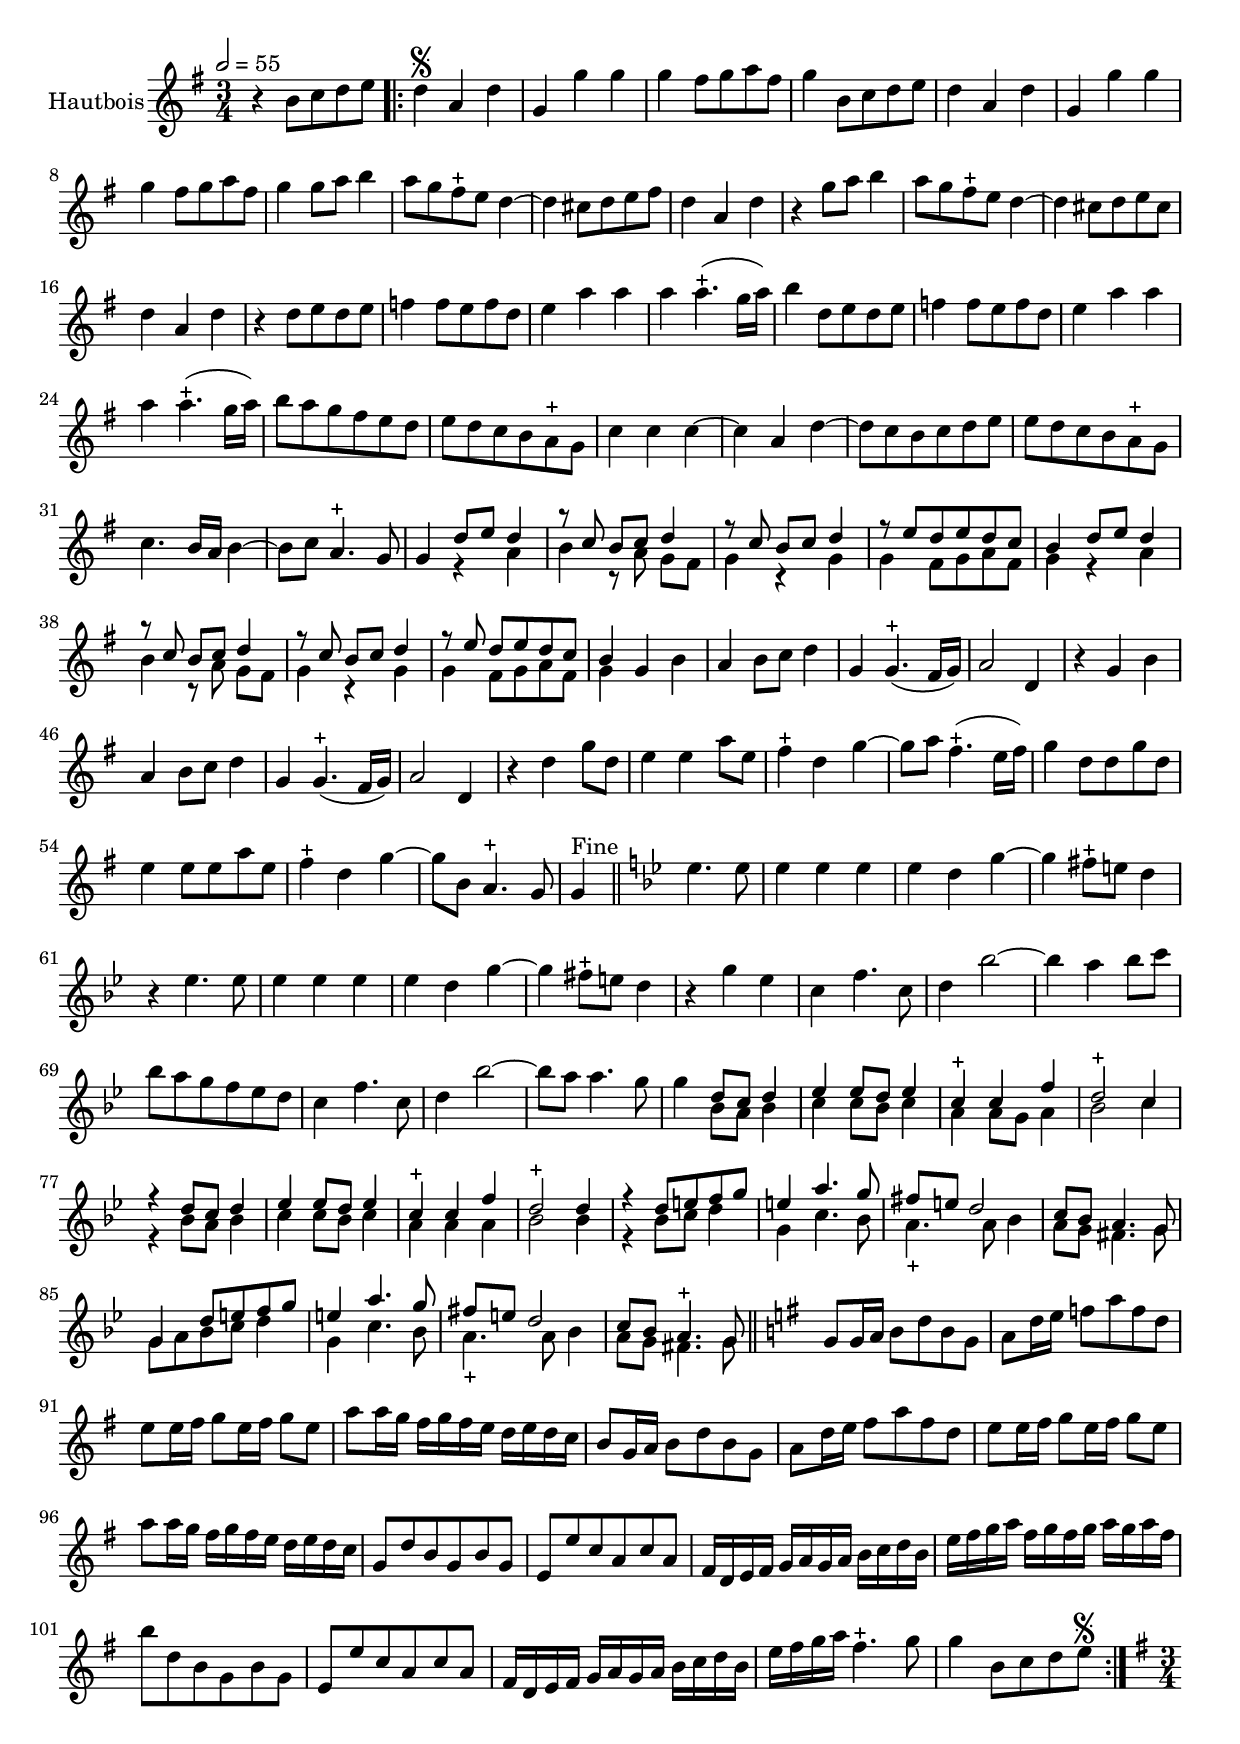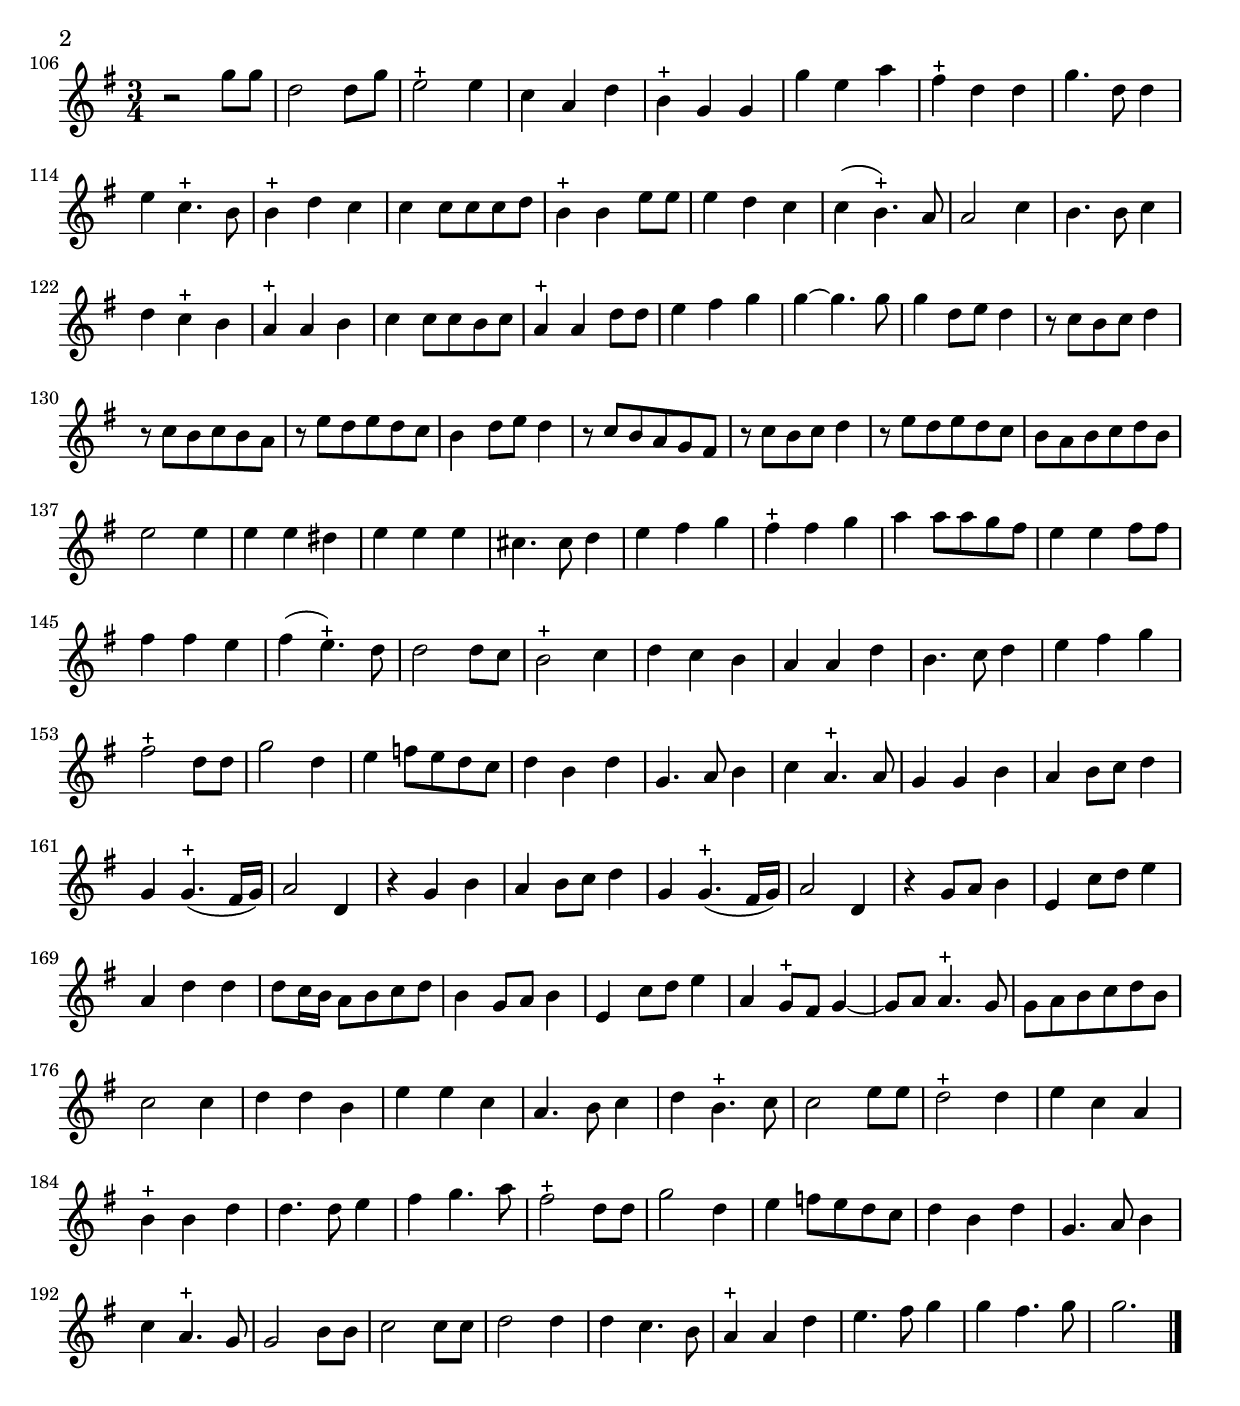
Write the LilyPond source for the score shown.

%% Identification
\context Voice = "recorder"

\relative c'' { 	 
%	\set Staff.instrumentName = \markup { \column { "Htb / Rec." } }
	\set Staff.instrumentName = \markup { \column { "Hautbois" } }
	\set Staff.midiInstrument = "Oboe"
%	\set Staff.printKeyCancellation = ##f

  \once \override Staff.TimeSignature.style = #'()
 % 	\set Score.currentBarNumber = # 731
  	\tempo 2=55
  	\time 3/4
        \clef "treble"
        \key g \major
        
        r4 b8 c d e \bar ".|:" | d4 \segno a d | g, g' g | g fis8 g a fis | g4 b,8 c d e 
%736
	d4 a d | g, g' g | g fis8 g a fis | g4 g8 a b4 | a8 g fis-+ e d4~ 
%741	
	d cis8 d e fis | d4 a d | r g8 a b4 | a8 g fis-+ e d4~ | d cis8 d e cis | 
%746
	d4 a d | r4 d8 e d e | f4 f8 e f d | e4 a a |  a a4.-+ (g16 a) | 
	b4 d,8 e d e | f4 f8 e f d | e4 a a |
% page 214
	a4 a4.-+ (g16 a) | b8 a g fis e d | e d c b a-+ g| c4 c c~ | c a d~ | d8 c b c d e |
%760
	e d c b a-+ g | c4. b16 a b4~ | b8 c a4.-+ g8 |
	%33
	g4 
% début à 2 voix	
	<<	{d'8 e d4 | r8 c b [c] d4 | r8 c b [c] d4 | } \\
		{r4 a | b r8 a g [fis] | g4 r g | }
	>>		
%36
	
<<	{r8 e' d e d c | b4 d8 e d4 | r8 c b [c] d4 r8 c b [c] d4 | r8 e d [e d c] | b4 } \\
	{ g4 fis8 g a fis | g4 r a | b r8 a g [fis] | g4 r g | g fis8 g a fis | g4 }
>>	
%42
	g4 b a4 b8 c d4 | g, g4.-+ (fis16 g) | a2 d,4 | r4 g b | a b8 c d4 |
%page 216
	g,4 g4.-+ (fis16 g) | a2 d,4 | r d' g8 d | e4 e a8 e | fis4-+ d  g~|
%782
	g8 a fis4.-+ (e16 fis) | g4 d8 d g d | e4 e8 e a e | fis4-+ d g~ | g8 b, a4.-+ g8 |
%page 217
	g4^\markup "Fine" \bar "||" 
	
	\key bes \major 
	
	es'4. es8 | es4 es es | es d g~ g fis8-+ e d4 | r4 es4. es8 |
%792
	es4 es es | es d g~ | g fis8-+ e d4 | r g es | c f4. c8 |
%797
	d4 bes'2~ | bes4 a bes8 c | bes a g f es d | c4 f4. c8 | d4 bes'2~ |
%802
	bes8 a a4. g8 | g4 
	
	<<
		{ d8 c d4 | es4 es8 d es4 | c4-+ c f | d2-+ c4 | } \\
		{ bes8 a bes4 | c c8 bes c4 | a a8 g a4 | bes2 c4   }
	>>		
			
		
%page 219
	<<
	{r4 d8 c d4 | es4 es8 d es4 | c-+ c f | d2-+ d4 | r4 d8 e f g |} \\
	{ r4 bes,8 a bes4 | c c8 bes c4 | a4 a a | bes2 bes4 r4 bes8 c d4 }
	>>		
%812
<<	{ e4 a4. g8 | fis8 e d2 c8 bes a4.g8 | g4 d'8 e f g | } \\
	{ g,4 c4. bes8 |a4.-+ a8 bes4 | a8 g fis4. g8 | g a bes c d4 }
>>
% 816
<<	{ e4 a4. g8 | fis e d2 | c8 bes a4.-+ g8 } \\
	{g4 c4. bes8 | a4.-+ a8 bes 4 | a8 g fis4. g8 }
>>
 \bar "||" 
	\key g \major g8 g16 a b8 d b g | 
% Page 220 - mesure 820
	a8 d16 e f8 a f d | e e16 fis g8 e16 fis g8 e | 
	a a16 g fis g fis e d e d c |b8 g16 a b8 d b g |
%824
	a d16 e fis8 a fis d | e e16 fis g8 e16 fis g8 e | 
	a a16 g fis g fis e d e d c |
%827
	g8 d' b g b g | e e' c a c a | fis16 d e fis g a g a b c d b | 
	e fis g a fis g fis g a g a fis | b8 d, b g b g | 
%832
	e e' c a c a | fis16 d e fis g a g a b c d b | 
	e fis g a fis4.-+ g8 | g4 b,8 c d e \segno \bar ":|." \pageBreak
	
	\time 3/4
%Page 222
	\key g \major
	r2 g8 g | d2 d8 g | e2-+ e4 | c a d | b4-+ g g |
	g' e a | fis-+ d d | g4. d8 d4 | e c4.-+ b8 | b4-+ d c |
%page 223 mes. 846
	c4 c8 c c d | b4-+ b e8 e | e4 d c | c (b4.)-+ a8 | a2 c4
%851
	b4. b8 c4 | d c-+ b | a-+ a4 b | c c8 c b c | a4-+ a d8 d | 
%page 224
	 e4 fis g | g4~ g4. g8 | g4 d8 e d4 | r8 c b8 c d4 | 
	r8 c b c b a | r8 e' d e d c | b4 d8 e d4 | r8 c b a g fis |
%864
	r8 c' b c d4 | r8 e d e d c |
%page 866
	b8 a b c d b | e2 e4 | e e dis | e e e | cis4. cis8 d4 | 
	e fis g | fis-+ fis g | a a8 a g fis | e4 e fis8 fis | 
%page 226
	fis4 fis e | fis (e4.-+) d8 | d2 d8 c | b2-+ c4 | d c b |
%880
	a4 a d | b4. c8 d4 | e fis g | fis2-+  d8 d | g2 d4
	e4 f8 e d c | d4 b d | g,4. a8 b4 | c4 a4.-+ a8
%page 227
	g4 g b | a b8 c d4 | g, g4.-+ (fis16 g) | a2 d,4 | r g b |
	a b8 c d4 | g, g4.-+ (fis16 g) | a2 d,4 | r g8 a b4 | e, c'8 d e4 |
% page 228
	a,4 d d | d8 c16 b a8 b c d | b4 g8 a b4 | e, c'8 d e4 | 
	a, g8-+ fis g4~ g8 a a4.-+ g8 |
%905
	g8 a b c d b | c2 c4 | d d b | e e c | a4. b8 c4 |
%page 229
	d4 b4.-+ c8 | c2 e8 e | d2-+ d4 | e c a | b4-+ b d | 
	d4. d8 e4 | fis g4. a8 | fis2-+ d8 d | g2 d4 | e f8 e d c 
%page 230
	d4 b d | g,4. a8 b4 | c a4.-+ g8 | g2b8 b | c2 c8 c |
	d2 d4 | d c4. b8 | a4-+ a d | e4. fis8 g4 | g fis4. g8 | g2. \bar "|."	
	

}
